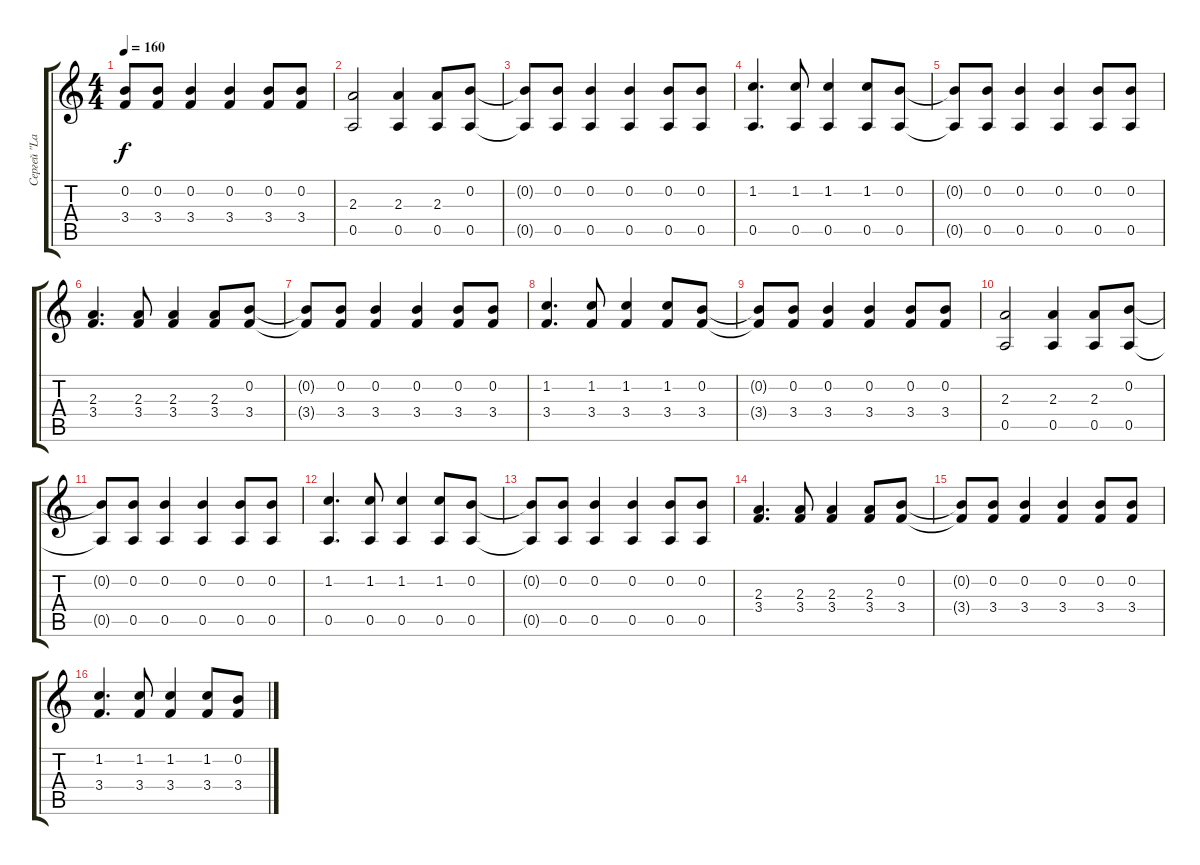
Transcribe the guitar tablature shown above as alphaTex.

\track ("Сергей \"Lazar\"" "Сергей \"La") {instrument acousticguitarsteel}
\staff {score tabs}
\tuning (E4 B3 G3 D3 A2 E2) {hide}
\ts (4 4)
\tempo 160
\clef g2
\ks c
(0.2{t} 3.4{t}).8{dy f} (0.2 3.4).8 (0.2 3.4).4 (0.2 3.4).4 (0.2 3.4).8 (0.2 3.4).8 |
(2.3 0.5).2 (2.3 0.5).4 (2.3 0.5).8 (0.2 0.5).8 |
(0.2{t} 0.5{t}).8 (0.2 0.5).8 (0.2 0.5).4 (0.2 0.5).4 (0.2 0.5).8 (0.2 0.5).8 |
(1.2 0.5).4{d} (1.2 0.5).8 (1.2 0.5).4 (1.2 0.5).8 (0.2 0.5).8 |
(0.2{t} 0.5{t}).8 (0.2 0.5).8 (0.2 0.5).4 (0.2 0.5).4 (0.2 0.5).8 (0.2 0.5).8 |
(2.3 3.4).4{d} (2.3 3.4).8 (2.3 3.4).4 (2.3 3.4).8 (0.2 3.4).8 |
(0.2{t} 3.4{t}).8 (0.2 3.4).8 (0.2 3.4).4 (0.2 3.4).4 (0.2 3.4).8 (0.2 3.4).8 |
(1.2 3.4).4{d} (1.2 3.4).8 (1.2 3.4).4 (1.2 3.4).8 (0.2 3.4).8 |
(0.2{t} 3.4{t}).8 (0.2 3.4).8 (0.2 3.4).4 (0.2 3.4).4 (0.2 3.4).8 (0.2 3.4).8 |
(2.3 0.5).2 (2.3 0.5).4 (2.3 0.5).8 (0.2 0.5).8 |
(0.2{t} 0.5{t}).8 (0.2 0.5).8 (0.2 0.5).4 (0.2 0.5).4 (0.2 0.5).8 (0.2 0.5).8 |
(1.2 0.5).4{d} (1.2 0.5).8 (1.2 0.5).4 (1.2 0.5).8 (0.2 0.5).8 |
(0.2{t} 0.5{t}).8 (0.2 0.5).8 (0.2 0.5).4 (0.2 0.5).4 (0.2 0.5).8 (0.2 0.5).8 |
(2.3 3.4).4{d} (2.3 3.4).8 (2.3 3.4).4 (2.3 3.4).8 (0.2 3.4).8 |
(0.2{t} 3.4{t}).8 (0.2 3.4).8 (0.2 3.4).4 (0.2 3.4).4 (0.2 3.4).8 (0.2 3.4).8 |
(1.2 3.4).4{d} (1.2 3.4).8 (1.2 3.4).4 (1.2 3.4).8 (0.2 3.4).8
